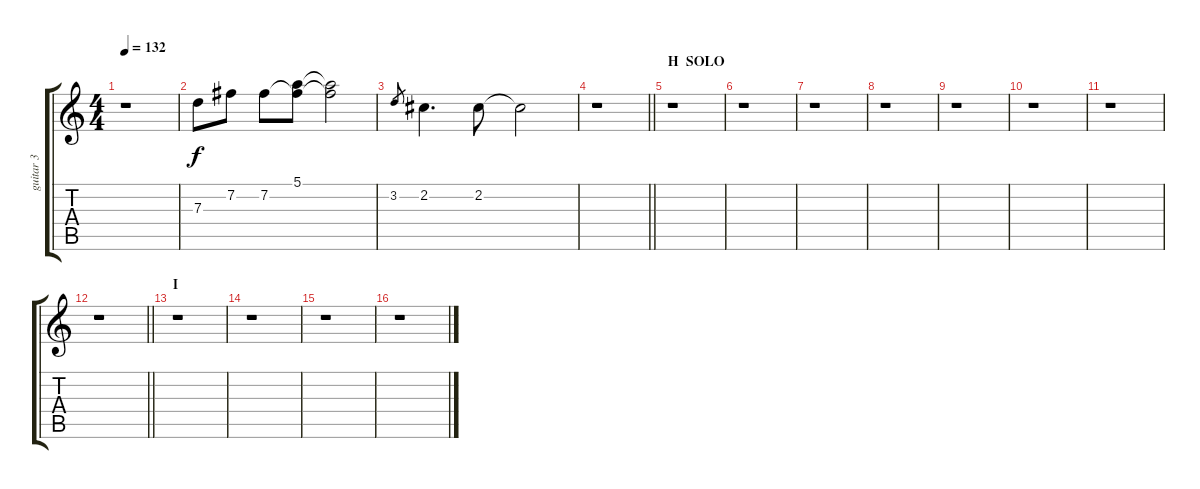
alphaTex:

\track ("guitar 3" "guitar 3") {instrument electricguitarclean}
\staff {score tabs}
\tuning (E4 B3 G3 D3 A2 E2) {hide}
\ts (4 4)
\tempo 132
\clef g2
\ks c
r.1{dy f} |
7.3.8 7.2.8 7.2.8 (5.1 7.2{t}).8 (5.1{t} 7.2{t}).2 |
3.2.8{gr} 2.2.4{d} 2.2.8 2.2{t}.2 |
\barLineRight lightlight
r.1 |
\section ("" "H  SOLO")
r.1 |
r.1 |
r.1 |
r.1 |
r.1 |
r.1 |
r.1 |
\barLineRight lightlight
r.1 |
\section ("" "I")
r.1 |
r.1 |
r.1 |
r.1
